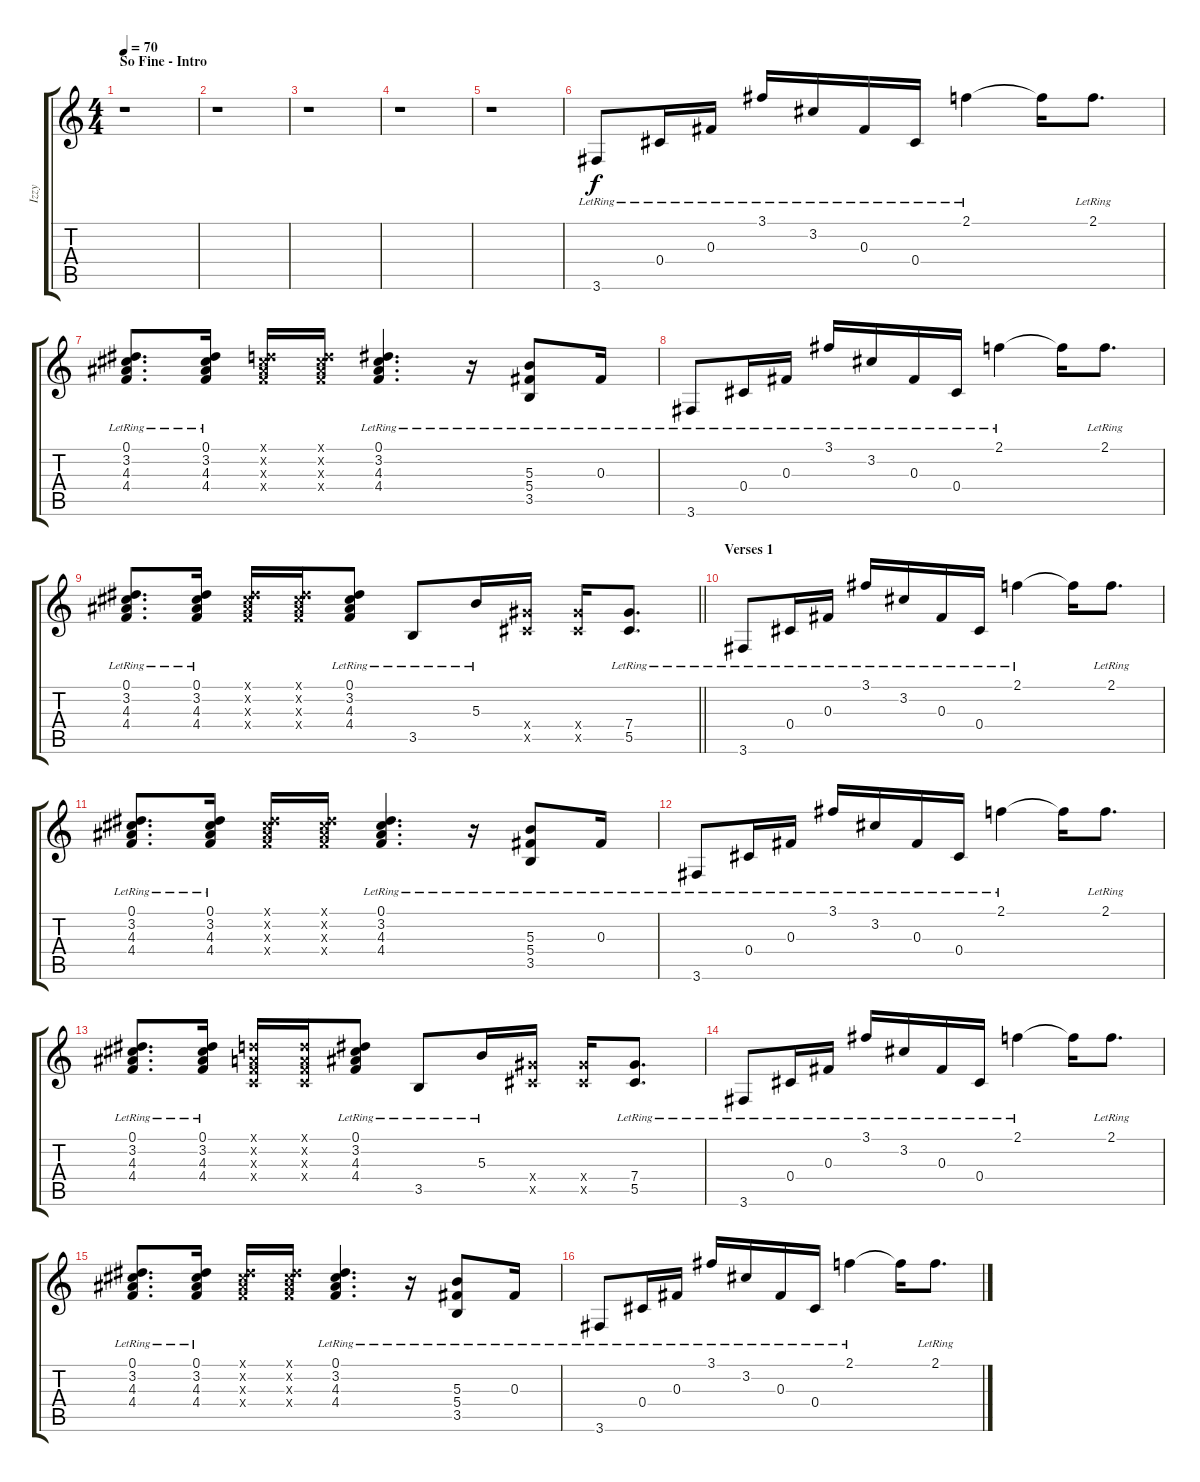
\track ("Izzy" "Izzy") {instrument electricguitarclean}
\staff {score tabs}
\tuning (Eb4 Bb3 Gb3 Db3 Ab2 Eb2) {hide}
\ts (4 4)
\section ("" "So Fine - Intro")
\tempo 70
\clef g2
\ks c
r.1{dy f instrument electricguitarclean} |
r.1 |
r.1 |
r.1 |
r.1 |
3.6{lr}.8 0.4{lr}.16 0.3{lr}.16 3.1{lr}.16 3.2{lr}.16 0.3{lr}.16 0.4{lr}.16 2.1{lr}.4 2.1{t}.16 2.1{lr}.8{d} |
(0.1{lr} 3.2{lr} 4.3{lr} 4.4{lr}).8{d} (0.1{lr} 3.2{lr} 4.3{lr} 4.4{lr}).16 (-1.1{x} 3.2{x} 4.3{x} 4.4{x}).16 (-1.1{x} 3.2{x} 4.3{x} 4.4{x}).16 (0.1{lr} 3.2{lr} 4.3{lr} 4.4{lr}).4{d} r.16 (5.3{lr} 5.4{lr} 3.5{lr}).8 0.3{lr}.16 |
3.6{lr}.8 0.4{lr}.16 0.3{lr}.16 3.1{lr}.16 3.2{lr}.16 0.3{lr}.16 0.4{lr}.16 2.1{lr}.4 2.1{t}.16 2.1{lr}.8{d} |
\barLineRight lightlight
(0.1{lr} 3.2{lr} 4.3{lr} 4.4{lr}).8{d} (0.1{lr} 3.2{lr} 4.3{lr} 4.4{lr}).16 (0.1{x} 3.2{x} 4.3{x} 4.4{x}).16 (0.1{x} 3.2{x} 4.3{x} 4.4{x}).16 (0.1{lr} 3.2{lr} 4.3{lr} 4.4{lr}).8 3.5{lr}.8 5.3{lr}.16 (7.4{x} 5.5{x}).16 (7.4{x} 5.5{x}).16 (7.4{lr} 5.5{lr}).8{d} |
\section ("" "Verses 1")
3.6{lr}.8 0.4{lr}.16 0.3{lr}.16 3.1{lr}.16 3.2{lr}.16 0.3{lr}.16 0.4{lr}.16 2.1{lr}.4 2.1{t}.16 2.1{lr}.8{d} |
(0.1{lr} 3.2{lr} 4.3{lr} 4.4{lr}).8{d} (0.1{lr} 3.2{lr} 4.3{lr} 4.4{lr}).16 (0.1{x} 3.2{x} 4.3{x} 4.4{x}).16 (0.1{x} 3.2{x} 4.3{x} 4.4{x}).16 (0.1{lr} 3.2{lr} 4.3{lr} 4.4{lr}).4{d} r.16 (5.3{lr} 5.4{lr} 3.5{lr}).8 0.3{lr}.16 |
3.6{lr}.8 0.4{lr}.16 0.3{lr}.16 3.1{lr}.16 3.2{lr}.16 0.3{lr}.16 0.4{lr}.16 2.1{lr}.4 2.1{t}.16 2.1{lr}.8{d} |
(0.1{lr} 3.2{lr} 4.3{lr} 4.4{lr}).8{d} (0.1{lr} 3.2{lr} 4.3{lr} 4.4{lr}).16 (-1.1{x} -1.2{x} -1.3{x} -1.4{x}).16 (-1.1{x} -1.2{x} -1.3{x} -1.4{x}).16 (0.1{lr} 3.2{lr} 4.3{lr} 4.4{lr}).8 3.5{lr}.8 5.3{lr}.16 (7.4{x} 5.5{x}).16 (7.4{x} 5.5{x}).16 (7.4{lr} 5.5{lr}).8{d} |
3.6{lr}.8 0.4{lr}.16 0.3{lr}.16 3.1{lr}.16 3.2{lr}.16 0.3{lr}.16 0.4{lr}.16 2.1{lr}.4 2.1{t}.16 2.1{lr}.8{d} |
(0.1{lr} 3.2{lr} 4.3{lr} 4.4{lr}).8{d} (0.1{lr} 3.2{lr} 4.3{lr} 4.4{lr}).16 (0.1{x} 3.2{x} 4.3{x} 4.4{x}).16 (0.1{x} 3.2{x} 4.3{x} 4.4{x}).16 (0.1{lr} 3.2{lr} 4.3{lr} 4.4{lr}).4{d} r.16 (5.3{lr} 5.4{lr} 3.5{lr}).8 0.3{lr}.16 |
3.6{lr}.8 0.4{lr}.16 0.3{lr}.16 3.1{lr}.16 3.2{lr}.16 0.3{lr}.16 0.4{lr}.16 2.1{lr}.4 2.1{t}.16 2.1{lr}.8{d}
